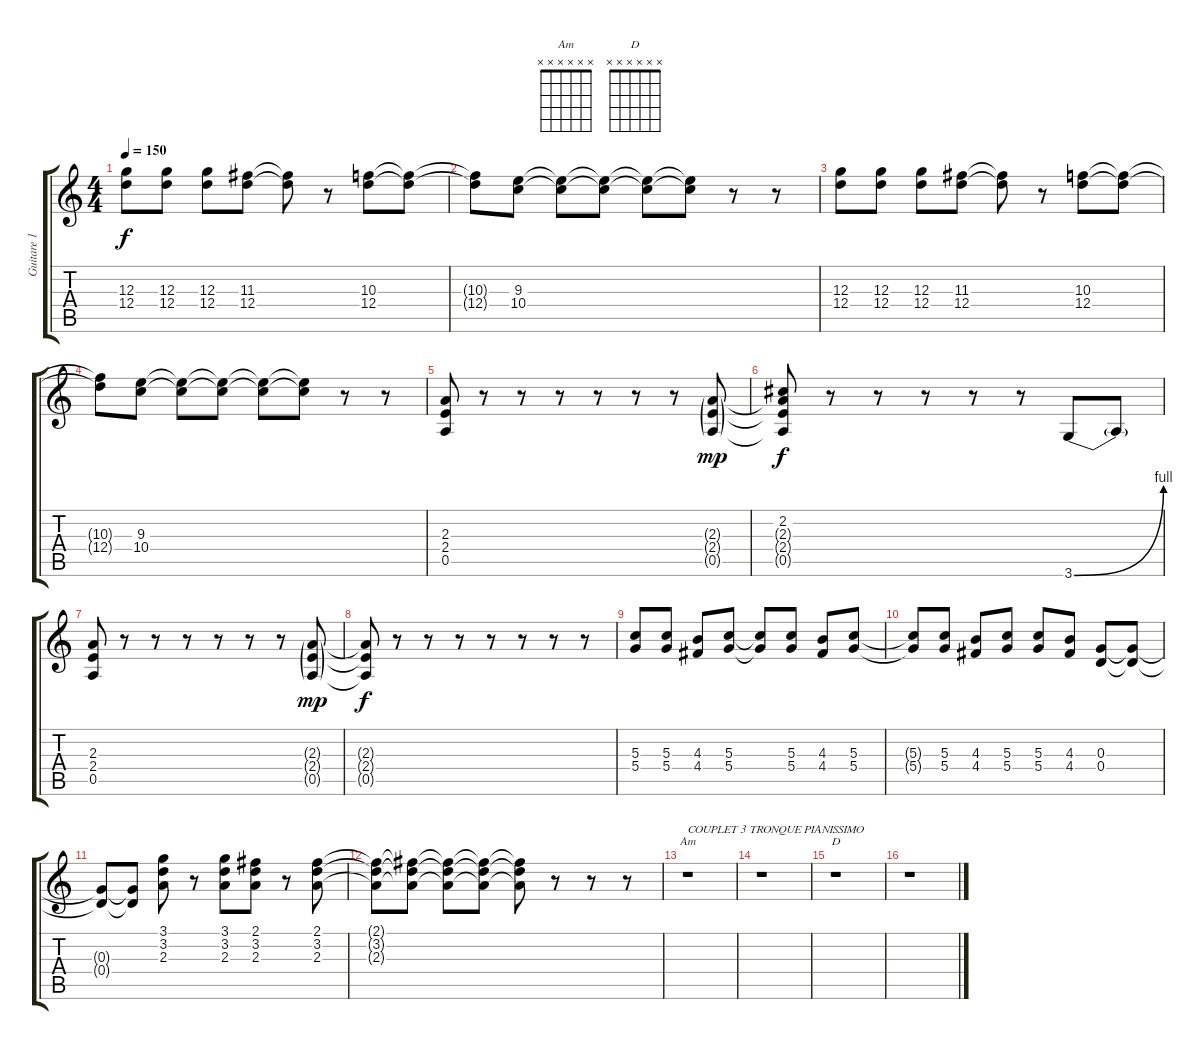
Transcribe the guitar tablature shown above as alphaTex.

\track ("Guitare 1" "Guitare 1") {instrument distortionguitar}
\staff {score tabs}
\tuning (E4 B3 G3 D3 A2 E2) {hide}
\chord ("Am" x x x x x x)
\chord ("D" x x x x x x)
\ts (4 4)
\tempo 150
\clef g2
\ks c
(12.3 12.4).8{dy f} (12.3 12.4).8 (12.3 12.4).8 (11.3 12.4).8 (11.3{t} 12.4{t}).8 r.8 (10.3 12.4).8 (10.3{t} 12.4{t}).8 |
(10.3{t} 12.4{t}).8 (9.3 10.4).8 (9.3{t} 10.4{t}).8 (9.3{t} 10.4{t}).8 (9.3{t} 10.4{t}).8 (9.3{t} 10.4{t}).8 r.8 r.8 |
(12.3 12.4).8 (12.3 12.4).8 (12.3 12.4).8 (11.3 12.4).8 (11.3{t} 12.4{t}).8 r.8 (10.3 12.4).8 (10.3{t} 12.4{t}).8 |
(10.3{t} 12.4{t}).8 (9.3 10.4).8 (9.3{t} 10.4{t}).8 (9.3{t} 10.4{t}).8 (9.3{t} 10.4{t}).8 (9.3{t} 10.4{t}).8 r.8 r.8 |
(2.3 2.4 0.5).8{volume 7} r.8 r.8 r.8 r.8 r.8 r.8 (2.3{g} 2.4{g} 0.5{g}).8{dy mp} |
(2.2 2.3{t} 2.4{t} 0.5{t}).8{dy f} r.8 r.8 r.8 r.8 r.8 3.6{be (bend 0 0 60 4)}.8 3.6{t}.8 |
(2.3 2.4 0.5).8{volume 7} r.8 r.8 r.8 r.8 r.8 r.8 (2.3{g} 2.4{g} 0.5{g}).8{dy mp} |
(2.3{t} 2.4{t} 0.5{t}).8{dy f} r.8 r.8 r.8 r.8 r.8 r.8 r.8 |
(5.3 5.4).8{volume 10} (5.3 5.4).8 (4.3 4.4).8 (5.3 5.4).8 (5.3{t} 5.4{t}).8 (5.3 5.4).8 (4.3 4.4).8 (5.3 5.4).8 |
(5.3{t} 5.4{t}).8 (5.3 5.4).8 (4.3 4.4).8 (5.3 5.4).8 (5.3 5.4).8 (4.3 4.4).8 (0.3 0.4).8 (0.3{t} 0.4{t}).8 |
(0.3{t} 0.4{t}).8{volume 13} (0.3{t} 0.4{t}).8 (3.1 3.2 2.3).8 r.8 (3.1 3.2 2.3).8 (2.1 3.2 2.3).8 r.8 (2.1 3.2 2.3).8 |
(2.1{t} 3.2{t} 2.3{t}).8 (2.1{t} 3.2{t} 2.3{t}).8 (2.1{t} 3.2{t} 2.3{t}).8 (2.1{t} 3.2{t} 2.3{t}).8 (2.1{t} 3.2{t} 2.3{t}).8 r.8 r.8 r.8 |
r.1{ch "Am" txt "COUPLET 3 TRONQUE PIANISSIMO"} |
r.1 |
r.1{ch "D"} |
r.1
